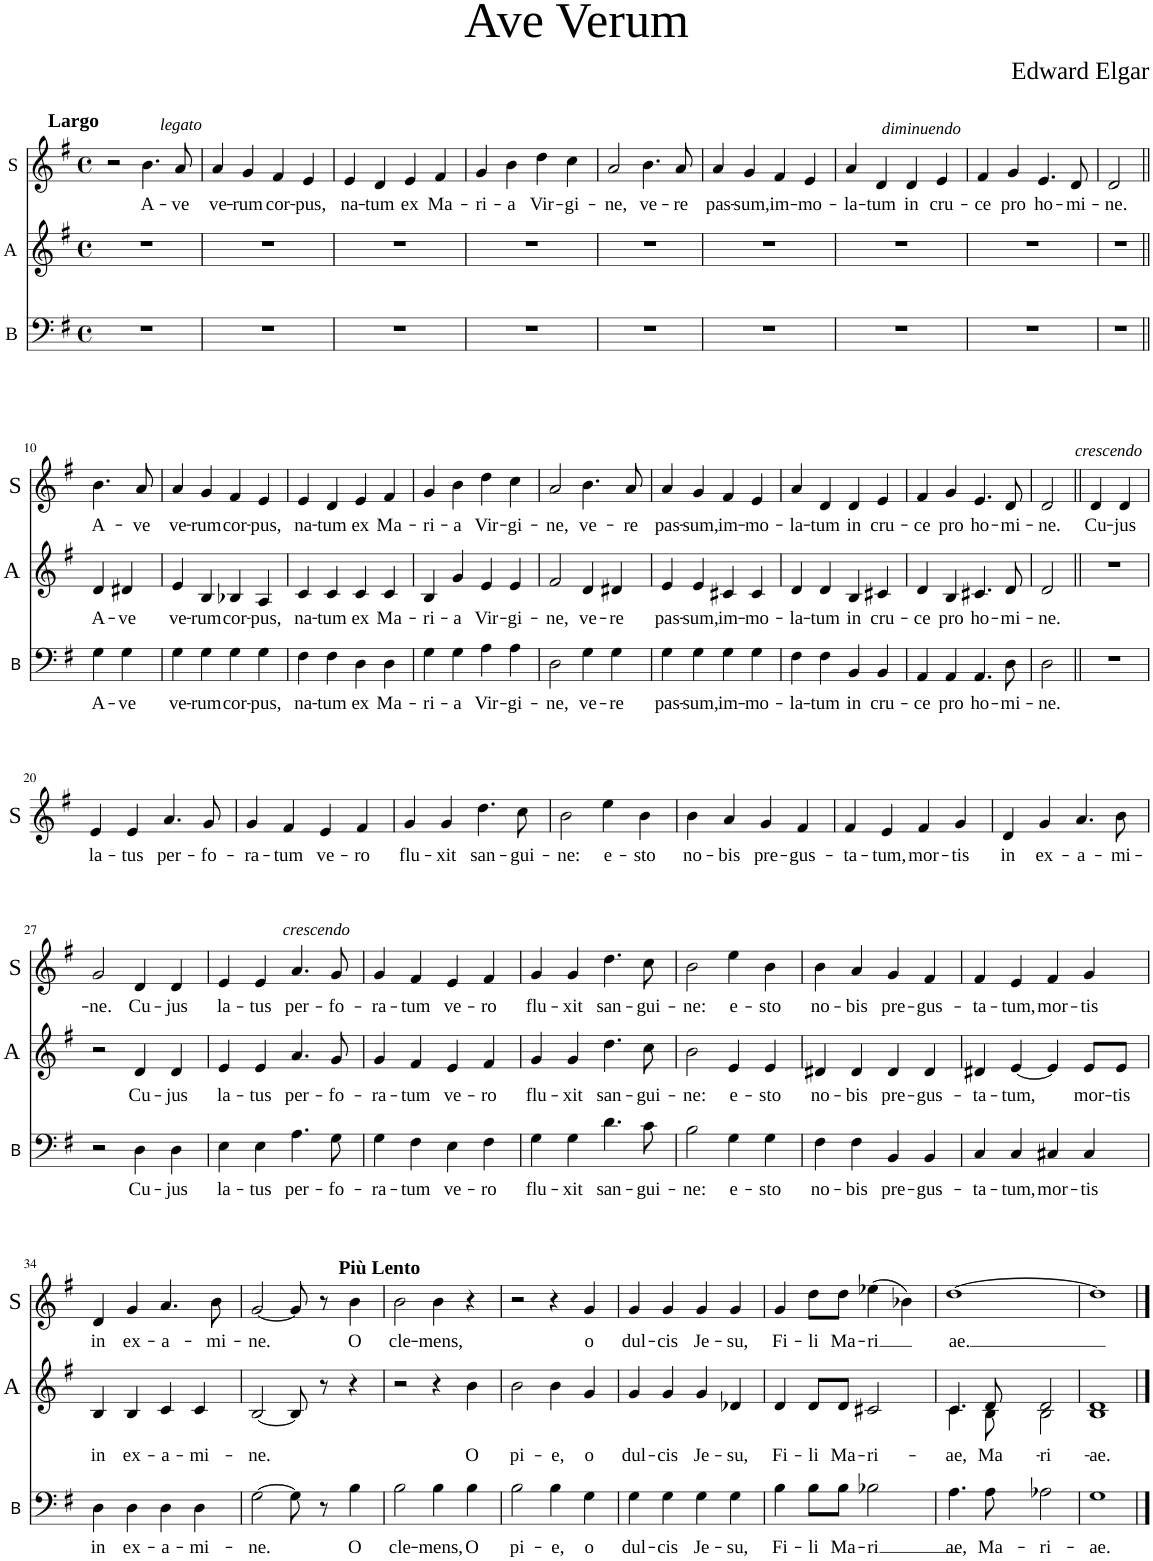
**kern	**text	**kern	**text	**kern	**text
*part3	*part3	*part2	*part2	*part1	*part1
*staff3	*staff3	*staff2	*staff2	*staff1	*staff1
*I"B	*	*I"A	*	*I"S	*
*I'B	*	*I'A	*	*I'S	*
*clefF4	*	*clefG2	*	*clefG2	*
*k[f#]	*	*k[f#]	*	*k[f#]	*
*M4/4	*	*M4/4	*	*M4/4	*
*met(c)	*	*met(c)	*	*met(c)	*
=1	=1	=1	=1	=1	=1
!	!	!	!	!LO:TX:a:B:t=Largo	!
1r	.	1r	.	2r	.
!	!	!	!	!	!LO:LY:b
.	.	.	.	4.b\	A-
!	!	!	!	!LO:TX:a:i:t=legato	!
!	!	!	!	!	!LO:LY:b
.	.	.	.	8a/	-ve
=2	=2	=2	=2	=2	=2
!	!	!	!	!	!LO:LY:b
1r	.	1r	.	4a/	ve-
!	!	!	!	!	!LO:LY:b
.	.	.	.	4g/	-rum
!	!	!	!	!	!LO:LY:b
.	.	.	.	4f#/	cor-
!	!	!	!	!	!LO:LY:b
.	.	.	.	4e/	-pus,
=3	=3	=3	=3	=3	=3
!	!	!	!	!	!LO:LY:b
1r	.	1r	.	4e/	na-
!	!	!	!	!	!LO:LY:b
.	.	.	.	4d/	-tum
!	!	!	!	!	!LO:LY:b
.	.	.	.	4e/	ex
!	!	!	!	!	!LO:LY:b
.	.	.	.	4f#/	Ma-
=4	=4	=4	=4	=4	=4
!	!	!	!	!	!LO:LY:b
1r	.	1r	.	4g/	-ri-
!	!	!	!	!	!LO:LY:b
.	.	.	.	4b\	-a
!	!	!	!	!	!LO:LY:b
.	.	.	.	4dd\	Vir-
!	!	!	!	!	!LO:LY:b
.	.	.	.	4cc\	-gi-
=5	=5	=5	=5	=5	=5
!	!	!	!	!	!LO:LY:b
1r	.	1r	.	2a/	-ne,
!	!	!	!	!	!LO:LY:b
.	.	.	.	4.b\	ve-
!	!	!	!	!	!LO:LY:b
.	.	.	.	8a/	-re
=6	=6	=6	=6	=6	=6
!	!	!	!	!	!LO:LY:b
1r	.	1r	.	4a/	pas-
!	!	!	!	!	!LO:LY:b
.	.	.	.	4g/	-sum,
!	!	!	!	!	!LO:LY:b
.	.	.	.	4f#/	im-
!	!	!	!	!	!LO:LY:b
.	.	.	.	4e/	-mo-
=7	=7	=7	=7	=7	=7
!	!	!	!	!	!LO:LY:b
1r	.	1r	.	4a/	-la-
!	!	!	!	!	!LO:LY:b
.	.	.	.	4d/	-tum
!	!	!	!	!LO:TX:a:i:t=diminuendo	!
!	!	!	!	!	!LO:LY:b
.	.	.	.	4d/	in
!	!	!	!	!	!LO:LY:b
.	.	.	.	4e/	cru-
=8	=8	=8	=8	=8	=8
!	!	!	!	!	!LO:LY:b
1r	.	1r	.	4f#/	-ce
!	!	!	!	!	!LO:LY:b
.	.	.	.	4g/	pro
!	!	!	!	!	!LO:LY:b
.	.	.	.	4.e/	ho-
!	!	!	!	!	!LO:LY:b
.	.	.	.	8d/	-mi-
=9	=9	=9	=9	=9	=9
!	!	!	!	!	!LO:LY:b
1r	.	1r	.	2d/	-ne.
.	.	.	.	2ryy	.
!!LO:LB:g=z
=10||	=10||	=10||	=10||	=10||	=10||
!	!LO:LY:b	!	!LO:LY:b	!	!LO:LY:b
4G\	A-	4d/	A-	4.b\	A-
!	!LO:LY:b	!	!LO:LY:b	!	!
4G\	ve	4d#X/	ve	.	.
!	!	!	!	!	!LO:LY:b
.	.	.	.	8a/	-ve
=11	=11	=11	=11	=11	=11
!	!LO:LY:b	!	!LO:LY:b	!	!LO:LY:b
4G\	ve-	4e/	ve-	4a/	ve-
!	!LO:LY:b	!	!LO:LY:b	!	!LO:LY:b
4G\	-rum	4B/	-rum	4g/	-rum
!	!LO:LY:b	!	!LO:LY:b	!	!LO:LY:b
4G\	cor-	4B-X/	cor-	4f#/	cor-
!	!LO:LY:b	!	!LO:LY:b	!	!LO:LY:b
4G\	-pus,	4A/	-pus,	4e/	-pus,
=12	=12	=12	=12	=12	=12
!	!LO:LY:b	!	!LO:LY:b	!	!LO:LY:b
4F#\	na-	4c/	na-	4e/	na-
!	!LO:LY:b	!	!LO:LY:b	!	!LO:LY:b
4F#\	-tum	4c/	-tum	4d/	-tum
!	!LO:LY:b	!	!LO:LY:b	!	!LO:LY:b
4D\	ex	4c/	ex	4e/	ex
!	!LO:LY:b	!	!LO:LY:b	!	!LO:LY:b
4D\	Ma-	4c/	Ma-	4f#/	Ma-
=13	=13	=13	=13	=13	=13
!	!LO:LY:b	!	!LO:LY:b	!	!LO:LY:b
4G\	-ri-	4B/	-ri-	4g/	-ri-
!	!LO:LY:b	!	!LO:LY:b	!	!LO:LY:b
4G\	-a	4g/	-a	4b\	-a
!	!LO:LY:b	!	!LO:LY:b	!	!LO:LY:b
4A\	Vir-	4e/	Vir-	4dd\	Vir-
!	!LO:LY:b	!	!LO:LY:b	!	!LO:LY:b
4A\	-gi-	4e/	-gi-	4cc\	-gi-
=14	=14	=14	=14	=14	=14
!	!LO:LY:b	!	!LO:LY:b	!	!LO:LY:b
2D\	-ne,	2f#/	-ne,	2a/	-ne,
!	!LO:LY:b	!	!LO:LY:b	!	!LO:LY:b
4G\	ve-	4d/	ve-	4.b\	ve-
!	!LO:LY:b	!	!LO:LY:b	!	!
4G\	-re	4d#X/	-re	.	.
!	!	!	!	!	!LO:LY:b
.	.	.	.	8a/	-re
=15	=15	=15	=15	=15	=15
!	!LO:LY:b	!	!LO:LY:b	!	!LO:LY:b
4G\	pas-	4e/	pas-	4a/	pas-
!	!LO:LY:b	!	!LO:LY:b	!	!LO:LY:b
4G\	-sum,	4e/	-sum,	4g/	-sum,
!	!LO:LY:b	!	!LO:LY:b	!	!LO:LY:b
4G\	im-	4c#X/	im-	4f#/	im-
!	!LO:LY:b	!	!LO:LY:b	!	!LO:LY:b
4G\	-mo-	4c#/	-mo-	4e/	-mo-
=16	=16	=16	=16	=16	=16
!	!LO:LY:b	!	!LO:LY:b	!	!LO:LY:b
4F#\	-la-	4d/	-la-	4a/	-la-
!	!LO:LY:b	!	!LO:LY:b	!	!LO:LY:b
4F#\	-tum	4d/	-tum	4d/	-tum
!	!LO:LY:b	!	!LO:LY:b	!	!LO:LY:b
4BB/	in	4B/	in	4d/	in
!	!LO:LY:b	!	!LO:LY:b	!	!LO:LY:b
4BB/	cru-	4c#X/	cru-	4e/	cru-
=17	=17	=17	=17	=17	=17
!	!LO:LY:b	!	!LO:LY:b	!	!LO:LY:b
4AA/	-ce	4d/	-ce	4f#/	-ce
!	!LO:LY:b	!	!LO:LY:b	!	!LO:LY:b
4AA/	pro	4B/	pro	4g/	pro
!	!LO:LY:b	!	!LO:LY:b	!	!LO:LY:b
4.AA/	ho-	4.c#X/	ho-	4.e/	ho-
!	!LO:LY:b	!	!LO:LY:b	!	!LO:LY:b
8D\	-mi-	8d/	-mi-	8d/	-mi-
=18	=18	=18	=18	=18	=18
!	!LO:LY:b	!	!LO:LY:b	!	!LO:LY:b
2D\	-ne.	2d/	-ne.	2d/	-ne.
=19||	=19||	=19||	=19||	=19||	=19||
!	!	!	!	!LO:TX:a:i:t=crescendo	!
!	!	!	!	!	!LO:LY:b
1r	.	1r	.	4d/	Cu-
!	!	!	!	!	!LO:LY:b
.	.	.	.	4d/	-jus
.	.	.	.	2ryy	.
!!LO:LB:g=z
=20	=20	=20	=20	=20	=20
!	!	!	!	!	!LO:LY:b
1r	.	1r	.	4e/	la-
!	!	!	!	!	!LO:LY:b
.	.	.	.	4e/	-tus
!	!	!	!	!	!LO:LY:b
.	.	.	.	4.a/	per-
!	!	!	!	!	!LO:LY:b
.	.	.	.	8g/	-fo-
=21	=21	=21	=21	=21	=21
!	!	!	!	!	!LO:LY:b
1r	.	1r	.	4g/	-ra-
!	!	!	!	!	!LO:LY:b
.	.	.	.	4f#/	-tum
!	!	!	!	!	!LO:LY:b
.	.	.	.	4e/	ve-
!	!	!	!	!	!LO:LY:b
.	.	.	.	4f#/	-ro
=22	=22	=22	=22	=22	=22
!	!	!	!	!	!LO:LY:b
1r	.	1r	.	4g/	flu-
!	!	!	!	!	!LO:LY:b
.	.	.	.	4g/	-xit
!	!	!	!	!	!LO:LY:b
.	.	.	.	4.dd\	san-
!	!	!	!	!	!LO:LY:b
.	.	.	.	8cc\	-gui-
=23	=23	=23	=23	=23	=23
!	!	!	!	!	!LO:LY:b
1r	.	1r	.	2b\	-ne:
!	!	!	!	!	!LO:LY:b
.	.	.	.	4ee\	e-
!	!	!	!	!	!LO:LY:b
.	.	.	.	4b\	-sto
=24	=24	=24	=24	=24	=24
!	!	!	!	!	!LO:LY:b
1r	.	1r	.	4b\	no-
!	!	!	!	!	!LO:LY:b
.	.	.	.	4a/	-bis
!	!	!	!	!	!LO:LY:b
.	.	.	.	4g/	pre-
!	!	!	!	!	!LO:LY:b
.	.	.	.	4f#/	-gus-
=25	=25	=25	=25	=25	=25
!	!	!	!	!	!LO:LY:b
1r	.	1r	.	4f#/	-ta-
!	!	!	!	!	!LO:LY:b
.	.	.	.	4e/	-tum,
!	!	!	!	!	!LO:LY:b
.	.	.	.	4f#/	mor-
!	!	!	!	!	!LO:LY:b
.	.	.	.	4g/	-tis
=26	=26	=26	=26	=26	=26
!	!	!	!	!	!LO:LY:b
1r	.	1r	.	4d/	in
!	!	!	!	!	!LO:LY:b
.	.	.	.	4g/	ex-
!	!	!	!	!	!LO:LY:b
.	.	.	.	4.a/	-a-
!	!	!	!	!	!LO:LY:b
.	.	.	.	8b\	-mi-
!!LO:LB:g=z
=27	=27	=27	=27	=27	=27
!	!	!	!	!	!LO:LY:b
2r	.	2r	.	2g/	-ne.
!	!LO:LY:b	!	!LO:LY:b	!	!LO:LY:b
4D\	Cu-	4d/	Cu-	4d/	Cu-
!	!LO:LY:b	!	!LO:LY:b	!	!LO:LY:b
4D\	-jus	4d/	-jus	4d/	-jus
=28	=28	=28	=28	=28	=28
!	!LO:LY:b	!	!LO:LY:b	!	!LO:LY:b
4E\	la-	4e/	la-	4e/	la-
!	!LO:LY:b	!	!LO:LY:b	!	!LO:LY:b
4E\	-tus	4e/	-tus	4e/	-tus
!	!	!	!	!LO:TX:a:i:t=crescendo	!
!	!LO:LY:b	!	!LO:LY:b	!	!LO:LY:b
4.A\	per-	4.a/	per-	4.a/	per-
!	!LO:LY:b	!	!LO:LY:b	!	!LO:LY:b
8G\	-fo-	8g/	-fo-	8g/	-fo-
=29	=29	=29	=29	=29	=29
!	!LO:LY:b	!	!LO:LY:b	!	!LO:LY:b
4G\	-ra-	4g/	-ra-	4g/	-ra-
!	!LO:LY:b	!	!LO:LY:b	!	!LO:LY:b
4F#\	-tum	4f#/	-tum	4f#/	-tum
!	!LO:LY:b	!	!LO:LY:b	!	!LO:LY:b
4E\	ve-	4e/	ve-	4e/	ve-
!	!LO:LY:b	!	!LO:LY:b	!	!LO:LY:b
4F#\	-ro	4f#/	-ro	4f#/	-ro
=30	=30	=30	=30	=30	=30
!	!LO:LY:b	!	!LO:LY:b	!	!LO:LY:b
4G\	flu-	4g/	flu-	4g/	flu-
!	!LO:LY:b	!	!LO:LY:b	!	!LO:LY:b
4G\	-xit	4g/	-xit	4g/	-xit
!	!LO:LY:b	!	!LO:LY:b	!	!LO:LY:b
4.d\	san-	4.dd\	san-	4.dd\	san-
!	!LO:LY:b	!	!LO:LY:b	!	!LO:LY:b
8c\	-gui-	8cc\	-gui-	8cc\	-gui-
=31	=31	=31	=31	=31	=31
!	!LO:LY:b	!	!LO:LY:b	!	!LO:LY:b
2B\	-ne:	2b\	-ne:	2b\	-ne:
!	!LO:LY:b	!	!LO:LY:b	!	!LO:LY:b
4G\	e-	4e/	e-	4ee\	e-
!	!LO:LY:b	!	!LO:LY:b	!	!LO:LY:b
4G\	-sto	4e/	-sto	4b\	-sto
=32	=32	=32	=32	=32	=32
!	!LO:LY:b	!	!LO:LY:b	!	!LO:LY:b
4F#\	no-	4d#X/	no-	4b\	no-
!	!LO:LY:b	!	!LO:LY:b	!	!LO:LY:b
4F#\	-bis	4d#/	-bis	4a/	-bis
!	!LO:LY:b	!	!LO:LY:b	!	!LO:LY:b
4BB/	pre-	4d#/	pre-	4g/	pre-
!	!LO:LY:b	!	!LO:LY:b	!	!LO:LY:b
4BB/	-gus-	4d#/	-gus-	4f#/	-gus-
=33	=33	=33	=33	=33	=33
!	!LO:LY:b	!	!LO:LY:b	!	!LO:LY:b
4C/	-ta-	4d#X/	-ta-	4f#/	-ta-
!	!LO:LY:b	!	!LO:LY:b	!	!LO:LY:b
4C/	-tum,	[4e/	-tum,	4e/	-tum,
!	!LO:LY:b	!	!	!	!LO:LY:b
4C#X/	mor-	4e/]	.	4f#/	mor-
!	!LO:LY:b	!	!LO:LY:b	!	!LO:LY:b
4C#/	-tis	8e/L	mor-	4g/	-tis
!	!	!	!LO:LY:b	!	!
.	.	8e/J	-tis	.	.
!!LO:LB:g=z
=34	=34	=34	=34	=34	=34
!	!LO:LY:b	!	!LO:LY:b	!	!LO:LY:b
4D\	in	4B/	in	4d/	in
!	!LO:LY:b	!	!LO:LY:b	!	!LO:LY:b
4D\	ex-	4B/	ex-	4g/	ex-
!	!LO:LY:b	!	!LO:LY:b	!	!LO:LY:b
4D\	-a-	4c/	-a-	4.a/	-a-
!	!LO:LY:b	!	!LO:LY:b	!	!
4D\	-mi-	4c/	-mi-	.	.
!	!	!	!	!	!LO:LY:b
.	.	.	.	8b\	-mi-
=35	=35	=35	=35	=35	=35
!	!LO:LY:b	!	!LO:LY:b	!	!LO:LY:b
[2G\	-ne.	[2B/	-ne.	[2g/	-ne.
8G\]	.	8B/]	.	8g/]	.
8r	.	8r	.	8r	.
!	!	!	!	!LO:TX:a:B:t=Più Lento	!
!	!LO:LY:b	!	!	!	!LO:LY:b
4B\	O	4r	.	4b\	O
=36	=36	=36	=36	=36	=36
!	!LO:LY:b	!	!	!	!LO:LY:b
2B\	cle-	2r	.	2b\	cle-
!	!LO:LY:b	!	!	!	!LO:LY:b
4B\	-mens,	4r	.	4b\	-mens,
!	!LO:LY:b	!	!LO:LY:b	!	!
4B\	O	4b\	O	4r	.
=37	=37	=37	=37	=37	=37
!	!LO:LY:b	!	!LO:LY:b	!	!
2B\	pi-	2b\	pi-	2r	.
!	!LO:LY:b	!	!LO:LY:b	!	!
4B\	-e,	4b\	-e,	4r	.
!	!LO:LY:b	!	!LO:LY:b	!	!LO:LY:b
4G\	o	4g/	o	4g/	o
=38	=38	=38	=38	=38	=38
!	!LO:LY:b	!	!LO:LY:b	!	!LO:LY:b
4G\	dul-	4g/	dul-	4g/	dul-
!	!LO:LY:b	!	!LO:LY:b	!	!LO:LY:b
4G\	-cis	4g/	-cis	4g/	-cis
!	!LO:LY:b	!	!LO:LY:b	!	!LO:LY:b
4G\	Je-	4g/	Je-	4g/	Je-
!	!LO:LY:b	!	!LO:LY:b	!	!LO:LY:b
4G\	-su,	4d-X/	-su,	4g/	-su,
=39	=39	=39	=39	=39	=39
!	!LO:LY:b	!	!LO:LY:b	!	!LO:LY:b
4B\	Fi-	4d/	Fi-	4g/	Fi-
!	!LO:LY:b	!	!LO:LY:b	!	!LO:LY:b
8B\L	-li	8d/L	-li	8dd\L	-li
!	!LO:LY:b	!	!LO:LY:b	!	!LO:LY:b
8B\J	Ma-	8d/J	Ma-	8dd\J	Ma-
!	!LO:LY:b	!	!LO:LY:b	!	!LO:LY:b
2B-X\	-ri	2c#X/	-ri-	(4ee-X\	-ri
.	.	.	.	4b-X\)	.
=40	=40	=40	=40	=40	=40
!	!LO:LY:b	!	!LO:LY:b	!	!LO:LY:b
*	*	*^	*	*	*
4.A\	ae,	4.c\	4.c/	-ae,	[1dd	ae.
!	!LO:LY:b	!	!	!LO:LY:b	!	!
8A\	Ma-	8B\	8d/	Ma-	.	.
!	!LO:LY:b	!	!	!LO:LY:b	!	!
2A-X\	-ri-	2B\	2d/	-ri-	.	.
=41	=41	=41	=41	=41	=41	=41
!	!LO:LY:b	!	!	!LO:LY:b	!	!
1G	-ae.	1B	1d	-ae.	1dd]	.
*	*	*v	*v	*	*	*
==	==	==	==	==	==
*-	*-	*-	*-	*-	*-
